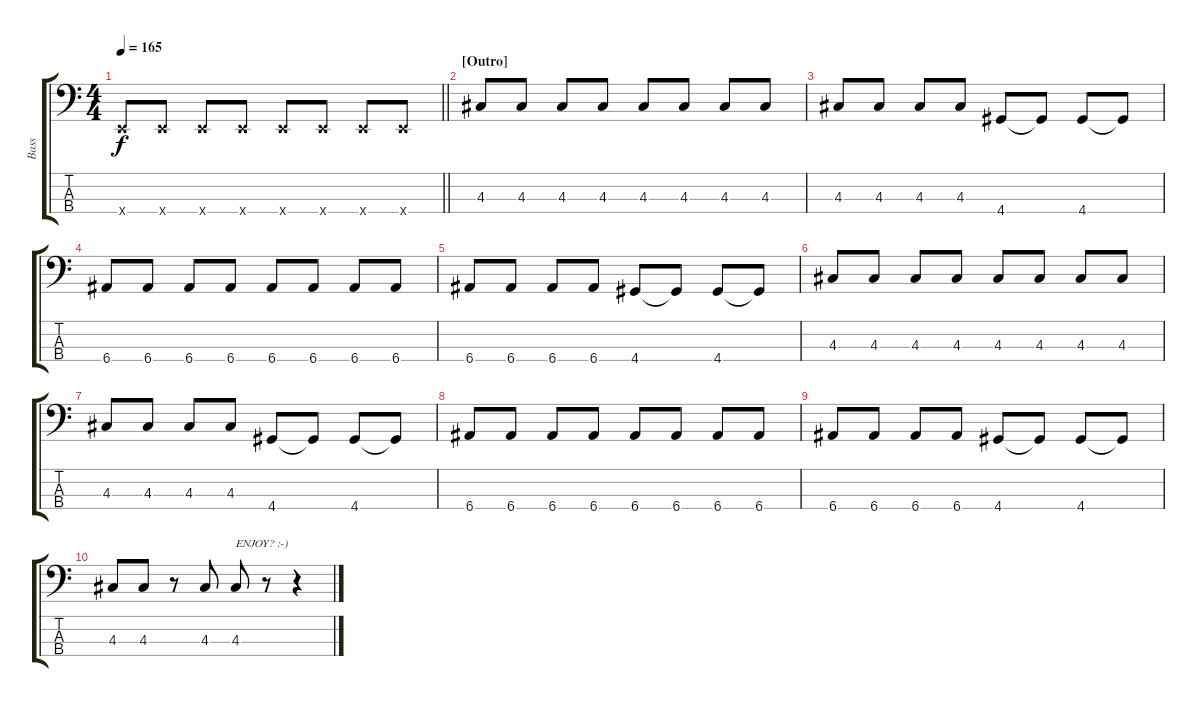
\track ("Bass" "Bass") {instrument electricbassfinger}
\staff {score tabs}
\tuning (G2 D2 A1 E1) {hide}
\ts (4 4)
\tempo 165
\clef f4
\barLineRight lightlight
\ks c
0.4{x}.8{dy f} 0.4{x}.8 0.4{x}.8 0.4{x}.8 0.4{x}.8 0.4{x}.8 0.4{x}.8 0.4{x}.8 |
\section ("" "[Outro]")
4.3.8 4.3.8 4.3.8 4.3.8 4.3.8 4.3.8 4.3.8 4.3.8 |
4.3.8 4.3.8 4.3.8 4.3.8 4.4.8 4.4{t}.8 4.4.8 4.4{t}.8 |
6.4.8 6.4.8 6.4.8 6.4.8 6.4.8 6.4.8 6.4.8 6.4.8 |
6.4.8 6.4.8 6.4.8 6.4.8 4.4.8 4.4{t}.8 4.4.8 4.4{t}.8 |
4.3.8 4.3.8 4.3.8 4.3.8 4.3.8 4.3.8 4.3.8 4.3.8 |
4.3.8 4.3.8 4.3.8 4.3.8 4.4.8 4.4{t}.8 4.4.8 4.4{t}.8 |
6.4.8 6.4.8 6.4.8 6.4.8 6.4.8 6.4.8 6.4.8 6.4.8 |
6.4.8 6.4.8 6.4.8 6.4.8 4.4.8 4.4{t}.8 4.4.8 4.4{t}.8 |
4.3.8 4.3.8 r.8 4.3.8 4.3.8{txt "ENJOY? :-)"} r.8 r.4
